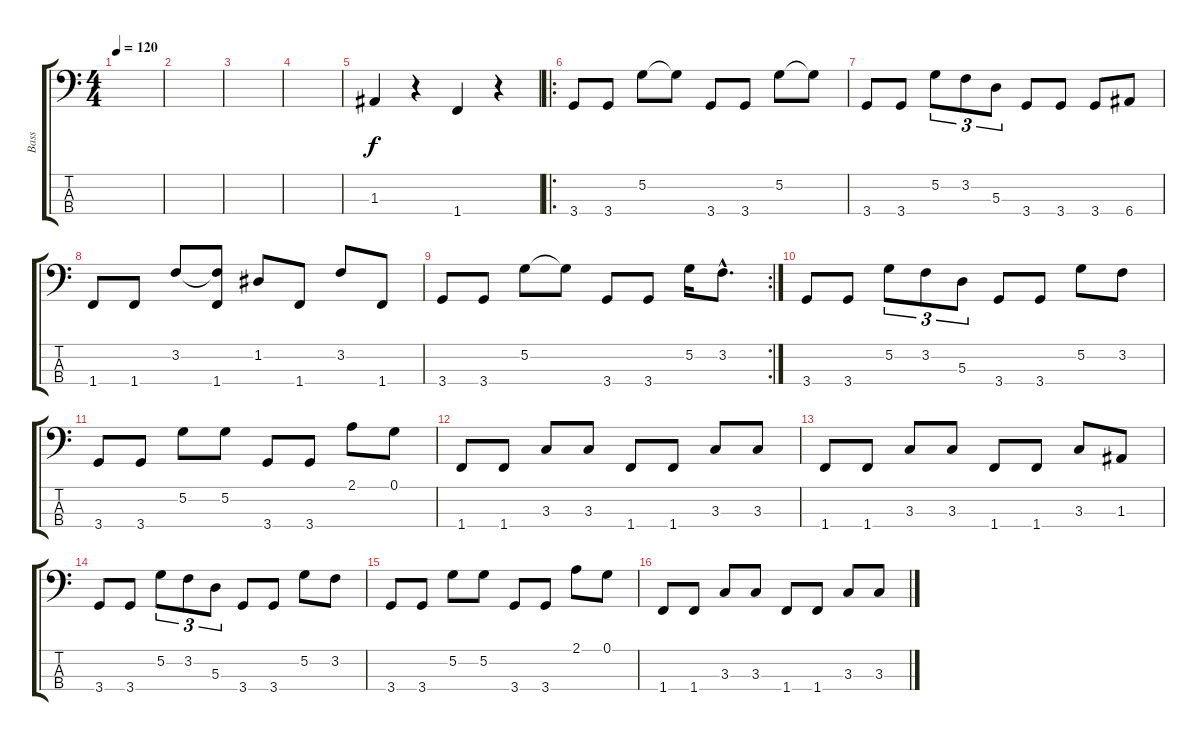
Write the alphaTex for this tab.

\track ("Bass" "Bass") {instrument electricbasspick}
\staff {score tabs}
\tuning (G2 D2 A1 E1) {hide}
\ts (4 4)
\tempo 120
\clef f4
\ks c
|
|
|
|
1.3.4 r.4 1.4.4 r.4 |
\ro
3.4.8 3.4.8 5.2.8 5.2{t}.8 3.4.8 3.4.8 5.2.8 5.2{t}.8 |
3.4.8 3.4.8 5.2.8{tu (3 2)} 3.2.8{tu (3 2)} 5.3.8{tu (3 2)} 3.4.8 3.4.8 3.4.8 6.4.8 |
1.4.8 1.4.8 3.2.8 (3.2{t} 1.4).8 1.2.8 1.4.8 3.2.8 1.4.8 |
\rc 2
3.4.8 3.4.8 5.2.8 5.2{t}.8 3.4.8 3.4.8 5.2.16 3.2{hac}.8{d} |
3.4.8 3.4.8 5.2.8{tu (3 2)} 3.2.8{tu (3 2)} 5.3.8{tu (3 2)} 3.4.8 3.4.8 5.2.8 3.2.8 |
3.4.8 3.4.8 5.2.8 5.2.8 3.4.8 3.4.8 2.1.8 0.1.8 |
1.4.8 1.4.8 3.3.8 3.3.8 1.4.8 1.4.8 3.3.8 3.3.8 |
1.4.8 1.4.8 3.3.8 3.3.8 1.4.8 1.4.8 3.3.8 1.3.8 |
3.4.8 3.4.8 5.2.8{tu (3 2)} 3.2.8{tu (3 2)} 5.3.8{tu (3 2)} 3.4.8 3.4.8 5.2.8 3.2.8 |
3.4.8 3.4.8 5.2.8 5.2.8 3.4.8 3.4.8 2.1.8 0.1.8 |
1.4.8 1.4.8 3.3.8 3.3.8 1.4.8 1.4.8 3.3.8 3.3.8
